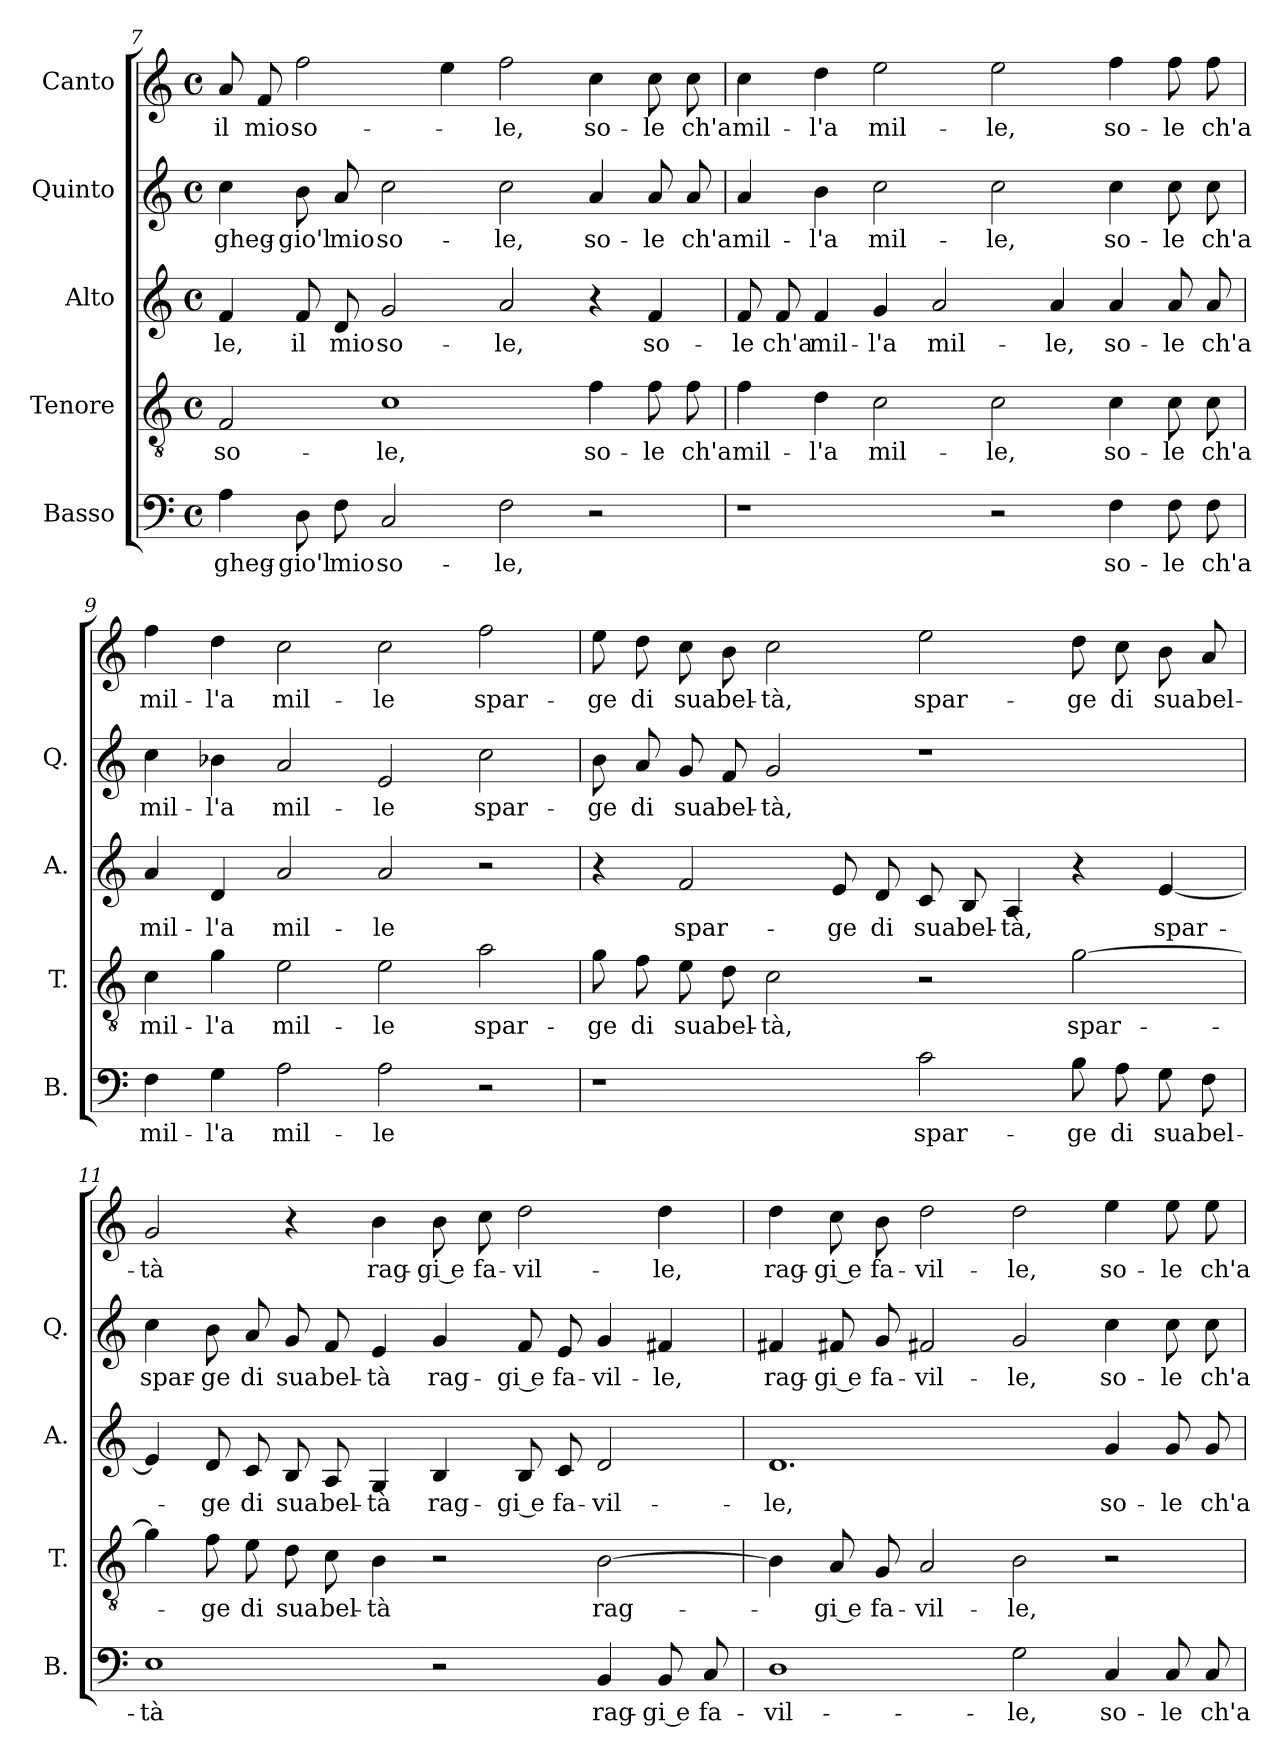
**kern	**text	**kern	**text	**kern	**text	**kern	**text	**kern	**text
*part5	*part5	*part4	*part4	*part3	*part3	*part2	*part2	*part1	*part1
*staff5	*staff5	*staff4	*staff4	*staff3	*staff3	*staff2	*staff2	*staff1	*staff1
*I"Basso	*	*I"Tenore	*	*I"Alto	*	*I"Quinto	*	*I"Canto	*
*I'B.	*	*I'T.	*	*I'A.	*	*I'Q.	*	*	*
*clefF4	*	*clefGv2	*	*clefG2	*	*clefG2	*	*clefG2	*
*k[]	*	*k[]	*	*k[]	*	*k[]	*	*k[]	*
*C:	*	*C:	*	*C:	*	*C:	*	*C:	*
*M4/4	*	*M4/4	*	*M4/4	*	*M4/4	*	*M4/4	*
*met(c)	*	*met(c)	*	*met(c)	*	*met(c)	*	*met(c)	*
=7	=7	=7	=7	=7	=7	=7	=7	=7	=7
4A\	-gheg-	2F/	so-	4f/	-le,	4cc\	-gheg-	8a/	il
.	.	.	.	.	.	.	.	8f/	mio
8D\	-gio'l	.	.	8f/	il	8b\	-gio'l	2ff\	so-
8F\	mio	.	.	8d/	mio	8a/	mio	.	.
2C/	so-	1c\	-le,	2g/	so-	2cc\	so-	.	.
.	.	.	.	.	.	.	.	4ee\	.
2F\	-le,	.	.	2a/	-le,	2cc\	-le,	2ff\	-le,
2r	.	4f\	so-	4r	.	4a/	so-	4cc\	so-
.	.	8f\	-le	4f/	so-	8a/	-le	8cc\	-le
.	.	8f\	ch'a	.	.	8a/	ch'a	8cc\	ch'a
=8	=8	=8	=8	=8	=8	=8	=8	=8	=8
1r	.	4f\	mil-	8f/	-le	4a/	mil-	4cc\	mil-
.	.	.	.	8f/	ch'a	.	.	.	.
.	.	4d\	-l'a	4f/	mil-	4b\	-l'a	4dd\	-l'a
.	.	2c\	mil-	4g/	-l'a	2cc\	mil-	2ee\	mil-
.	.	.	.	2a/	mil-	.	.	.	.
2r	.	2c\	-le,	.	.	2cc\	-le,	2ee\	-le,
.	.	.	.	4a/	-le,	.	.	.	.
4F\	so-	4c\	so-	4a/	so-	4cc\	so-	4ff\	so-
8F\	-le	8c\	-le	8a/	-le	8cc\	-le	8ff\	-le
8F\	ch'a	8c\	ch'a	8a/	ch'a	8cc\	ch'a	8ff\	ch'a
=9	=9	=9	=9	=9	=9	=9	=9	=9	=9
4F\	mil-	4c\	mil-	4a/	mil-	4cc\	mil-	4ff\	mil-
4G\	-l'a	4g\	-l'a	4d/	-l'a	4b-X\	-l'a	4dd\	-l'a
2A\	mil-	2e\	mil-	2a/	mil-	2a/	mil-	2cc\	mil-
2A\	-le	2e\	-le	2a/	-le	2e/	-le	2cc\	-le
2r	.	2a\	spar-	2r	.	2cc\	spar-	2ff\	spar-
=10	=10	=10	=10	=10	=10	=10	=10	=10	=10
1r	.	8g\	-ge	4r	.	8b\	-ge	8ee\	-ge
.	.	8f\	di	.	.	8a/	di	8dd\	di
.	.	8e\	sua	2f/	spar-	8g/	sua	8cc\	sua
.	.	8d\	bel-	.	.	8f/	bel-	8b\	bel-
.	.	2c\	-tà,	.	.	2g/	-tà,	2cc\	-tà,
.	.	.	.	8e/	-ge	.	.	.	.
.	.	.	.	8d/	di	.	.	.	.
2c\	spar-	2r	.	8c/	sua	1r	.	2ee\	spar-
.	.	.	.	8B/	bel-	.	.	.	.
.	.	.	.	4A/	-tà,	.	.	.	.
8B\	-ge	[2g\	spar-	4r	.	.	.	8dd\	-ge
8A\	di	.	.	.	.	.	.	8cc\	di
8G\	sua	.	.	[4e/	spar-	.	.	8b\	sua
8F\	bel-	.	.	.	.	.	.	8a/	bel-
=11	=11	=11	=11	=11	=11	=11	=11	=11	=11
1E\	-tà	4g\]	.	4e/]	.	4cc\	spar-	2g/	-tà
.	.	8f\	-ge	8d/	-ge	8b\	-ge	.	.
.	.	8e\	di	8c/	di	8a/	di	.	.
.	.	8d\	sua	8B/	sua	8g/	sua	4r	.
.	.	8c\	bel-	8A/	bel-	8f/	bel-	.	.
.	.	4B\	-tà	4G/	-tà	4e/	-tà	4b\	rag-
2r	.	2r	.	4B/	rag-	4g/	rag-	8b\	-gi e
.	.	.	.	.	.	.	.	8cc\	fa-
.	.	.	.	8B/	-gi e	8f/	-gi e	2dd\	-vil-
.	.	.	.	8c/	fa-	8e/	fa-	.	.
4BB/	rag-	[2B\	rag-	2d/	-vil-	4g/	-vil-	.	.
8BB/	-gi e	.	.	.	.	4f#X/	-le,	4dd\	-le,
8C/	fa-	.	.	.	.	.	.	.	.
=12	=12	=12	=12	=12	=12	=12	=12	=12	=12
1D\	-vil-	4B\]	.	1.d/	-le,	4f#X/	rag-	4dd\	rag-
.	.	8A/	-gi e	.	.	8f#X/	-gi e	8cc\	-gi e
.	.	8G/	fa-	.	.	8g/	fa-	8b\	fa-
.	.	2A/	-vil-	.	.	2f#X/	-vil-	2dd\	-vil-
2G\	-le,	2B\	-le,	.	.	2g/	-le,	2dd\	-le,
4C/	so-	2r	.	4g/	so-	4cc\	so-	4ee\	so-
8C/	-le	.	.	8g/	-le	8cc\	-le	8ee\	-le
8C/	ch'a	.	.	8g/	ch'a	8cc\	ch'a	8ee\	ch'a
=	=	=	=	=	=	=	=	=	=
*-	*-	*-	*-	*-	*-	*-	*-	*-	*-
